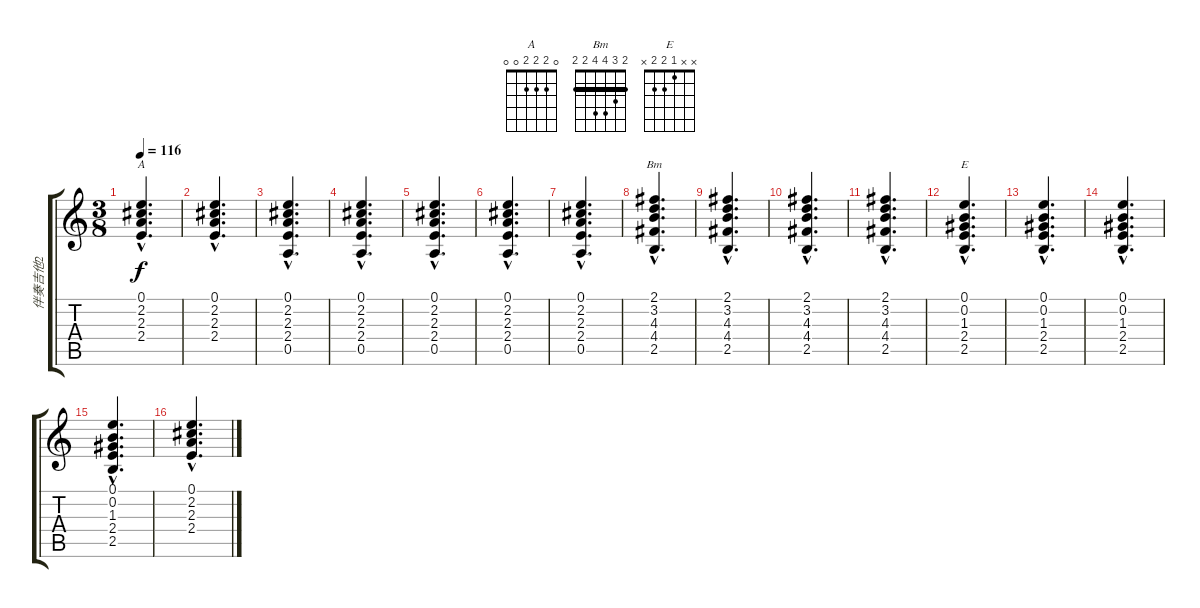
\track ("伴奏吉他2" "伴奏吉他2") {instrument acousticguitarnylon}
\staff {score tabs}
\tuning (E4 B3 G3 D3 A2 E2) {hide}
\chord ("A" 0 2 2 2 0 0)
\chord ("Bm" 2 3 4 4 2 2) {barre 2}
\chord ("E" x x 1 2 2 x)
\ts (3 8)
\tempo 116
\clef g2
\ks c
(0.1{hac} 2.2{hac} 2.3{hac} 2.4{hac}).4{d ch "A" dy f} |
(0.1{hac} 2.2{hac} 2.3{hac} 2.4{hac}).4{d} |
(0.1{hac} 2.2{hac} 2.3{hac} 2.4{hac} 0.5{hac}).4{d} |
(0.1{hac} 2.2{hac} 2.3{hac} 2.4{hac} 0.5{hac}).4{d} |
(0.1{hac} 2.2{hac} 2.3{hac} 2.4{hac} 0.5{hac}).4{d} |
(0.1{hac} 2.2{hac} 2.3{hac} 2.4{hac} 0.5{hac}).4{d} |
(0.1{hac} 2.2{hac} 2.3{hac} 2.4{hac} 0.5{hac}).4{d} |
(2.1{hac} 3.2{hac} 4.3{hac} 4.4{hac} 2.5{hac}).4{d ch "Bm"} |
(2.1{hac} 3.2{hac} 4.3{hac} 4.4{hac} 2.5{hac}).4{d} |
(2.1{hac} 3.2{hac} 4.3{hac} 4.4{hac} 2.5{hac}).4{d} |
(2.1{hac} 3.2{hac} 4.3{hac} 4.4{hac} 2.5{hac}).4{d} |
(0.1{hac} 0.2{hac} 1.3{hac} 2.4{hac} 2.5{hac}).4{d ch "E"} |
(0.1{hac} 0.2{hac} 1.3{hac} 2.4{hac} 2.5{hac}).4{d} |
(0.1{hac} 0.2{hac} 1.3{hac} 2.4{hac} 2.5{hac}).4{d} |
(0.1{hac} 0.2{hac} 1.3{hac} 2.4{hac} 2.5{hac}).4{d} |
(0.1{hac} 2.2{hac} 2.3{hac} 2.4{hac}).4{d}
